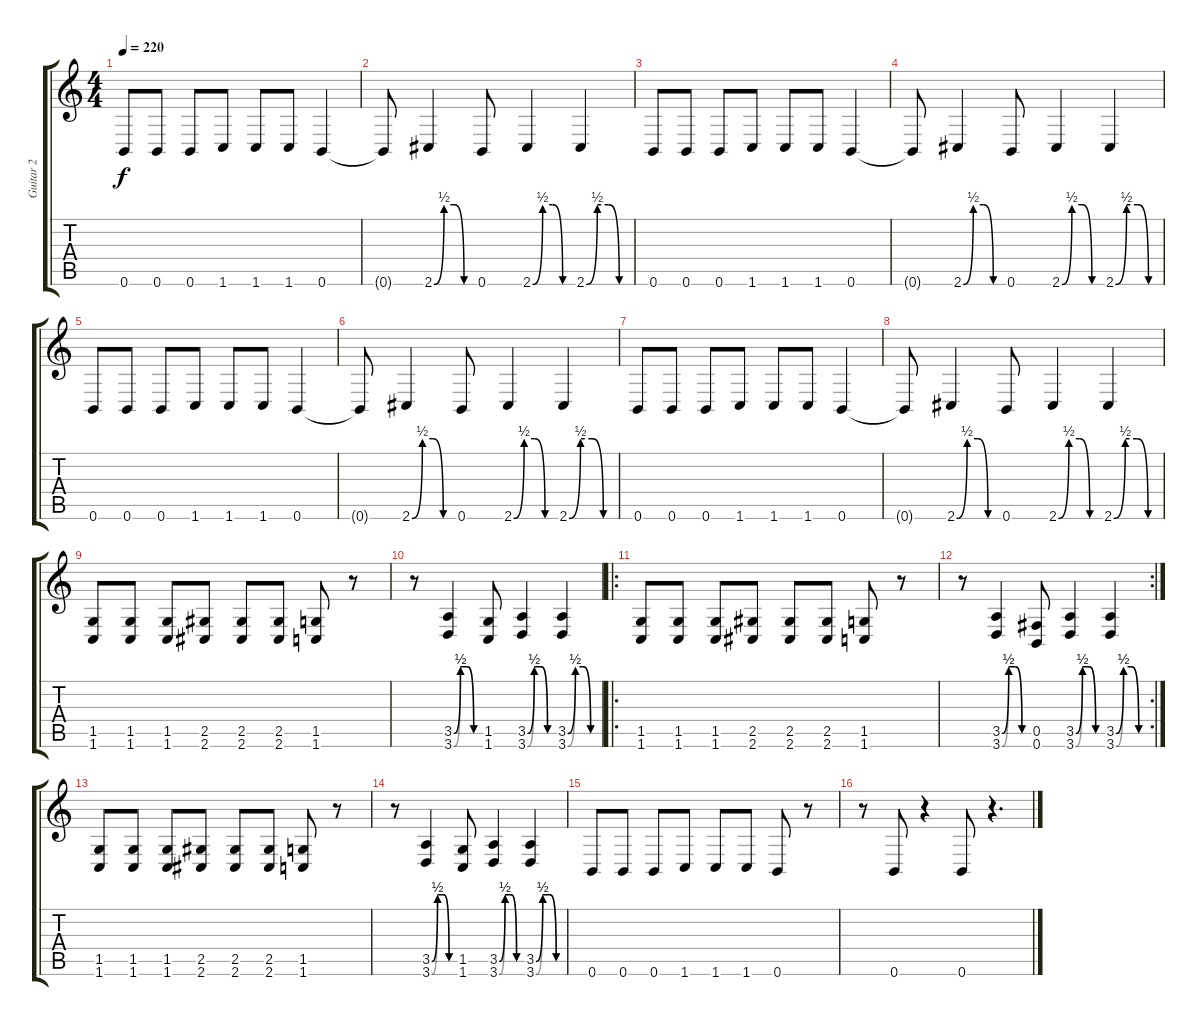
\track ("Guitar 2" "Guitar 2") {instrument distortionguitar}
\staff {score tabs}
\tuning (Db4 Ab3 E3 B2 Gb2 B1) {hide}
\ts (4 4)
\tempo 220
\clef g2
\ks c
0.6.8{dy f} 0.6.8 0.6.8 1.6.8 1.6.8 1.6.8 0.6.4 |
0.6{t}.8 2.6{be (custom 0 0 15 2 30 2 45 0 60 0)}.4 0.6.8 2.6{be (custom 0 0 15 2 30 2 45 0 60 0)}.4 2.6{be (custom 0 0 15 2 30 2 45 0 60 0)}.4 |
0.6.8 0.6.8 0.6.8 1.6.8 1.6.8 1.6.8 0.6.4 |
0.6{t}.8 2.6{be (custom 0 0 15 2 30 2 45 0 60 0)}.4 0.6.8 2.6{be (custom 0 0 15 2 30 2 45 0 60 0)}.4 2.6{be (custom 0 0 15 2 30 2 45 0 60 0)}.4 |
0.6.8 0.6.8 0.6.8 1.6.8 1.6.8 1.6.8 0.6.4 |
0.6{t}.8 2.6{be (custom 0 0 15 2 30 2 45 0 60 0)}.4 0.6.8 2.6{be (custom 0 0 15 2 30 2 45 0 60 0)}.4 2.6{be (custom 0 0 15 2 30 2 45 0 60 0)}.4 |
0.6.8 0.6.8 0.6.8 1.6.8 1.6.8 1.6.8 0.6.4 |
0.6{t}.8 2.6{be (custom 0 0 15 2 30 2 45 0 60 0)}.4 0.6.8 2.6{be (custom 0 0 15 2 30 2 45 0 60 0)}.4 2.6{be (custom 0 0 15 2 30 2 45 0 60 0)}.4 |
(1.5 1.6).8 (1.5 1.6).8 (1.5 1.6).8 (2.5 2.6).8 (2.5 2.6).8 (2.5 2.6).8 (1.5 1.6).8 r.8 |
r.8 (3.5{be (custom 0 0 15 2 30 2 45 0 60 0)} 3.6{be (custom 0 0 15 2 30 2 45 0 60 0)}).4 (1.5 1.6).8 (3.5{be (custom 0 0 15 2 30 2 45 0 60 0)} 3.6{be (custom 0 0 15 2 30 2 45 0 60 0)}).4 (3.5{be (custom 0 0 15 2 30 2 45 0 60 0)} 3.6{be (custom 0 0 15 2 30 2 45 0 60 0)}).4 |
\ro
(1.5 1.6).8 (1.5 1.6).8 (1.5 1.6).8 (2.5 2.6).8 (2.5 2.6).8 (2.5 2.6).8 (1.5 1.6).8 r.8 |
\rc 2
r.8 (3.5{be (custom 0 0 15 2 30 2 45 0 60 0)} 3.6{be (custom 0 0 15 2 30 2 45 0 60 0)}).4 (0.5 0.6).8 (3.5{be (custom 0 0 15 2 30 2 45 0 60 0)} 3.6{be (custom 0 0 15 2 30 2 45 0 60 0)}).4 (3.5{be (custom 0 0 15 2 30 2 45 0 60 0)} 3.6{be (custom 0 0 15 2 30 2 45 0 60 0)}).4 |
(1.5 1.6).8 (1.5 1.6).8 (1.5 1.6).8 (2.5 2.6).8 (2.5 2.6).8 (2.5 2.6).8 (1.5 1.6).8 r.8 |
r.8 (3.5{be (custom 0 0 15 2 30 2 45 0 60 0)} 3.6{be (custom 0 0 15 2 30 2 45 0 60 0)}).4 (1.5 1.6).8 (3.5{be (custom 0 0 15 2 30 2 45 0 60 0)} 3.6{be (custom 0 0 15 2 30 2 45 0 60 0)}).4 (3.5{be (custom 0 0 15 2 30 2 45 0 60 0)} 3.6{be (custom 0 0 15 2 30 2 45 0 60 0)}).4 |
0.6.8 0.6.8 0.6.8 1.6.8 1.6.8 1.6.8 0.6.8 r.8 |
r.8 0.6.8 r.4 0.6.8 r.4{d}
